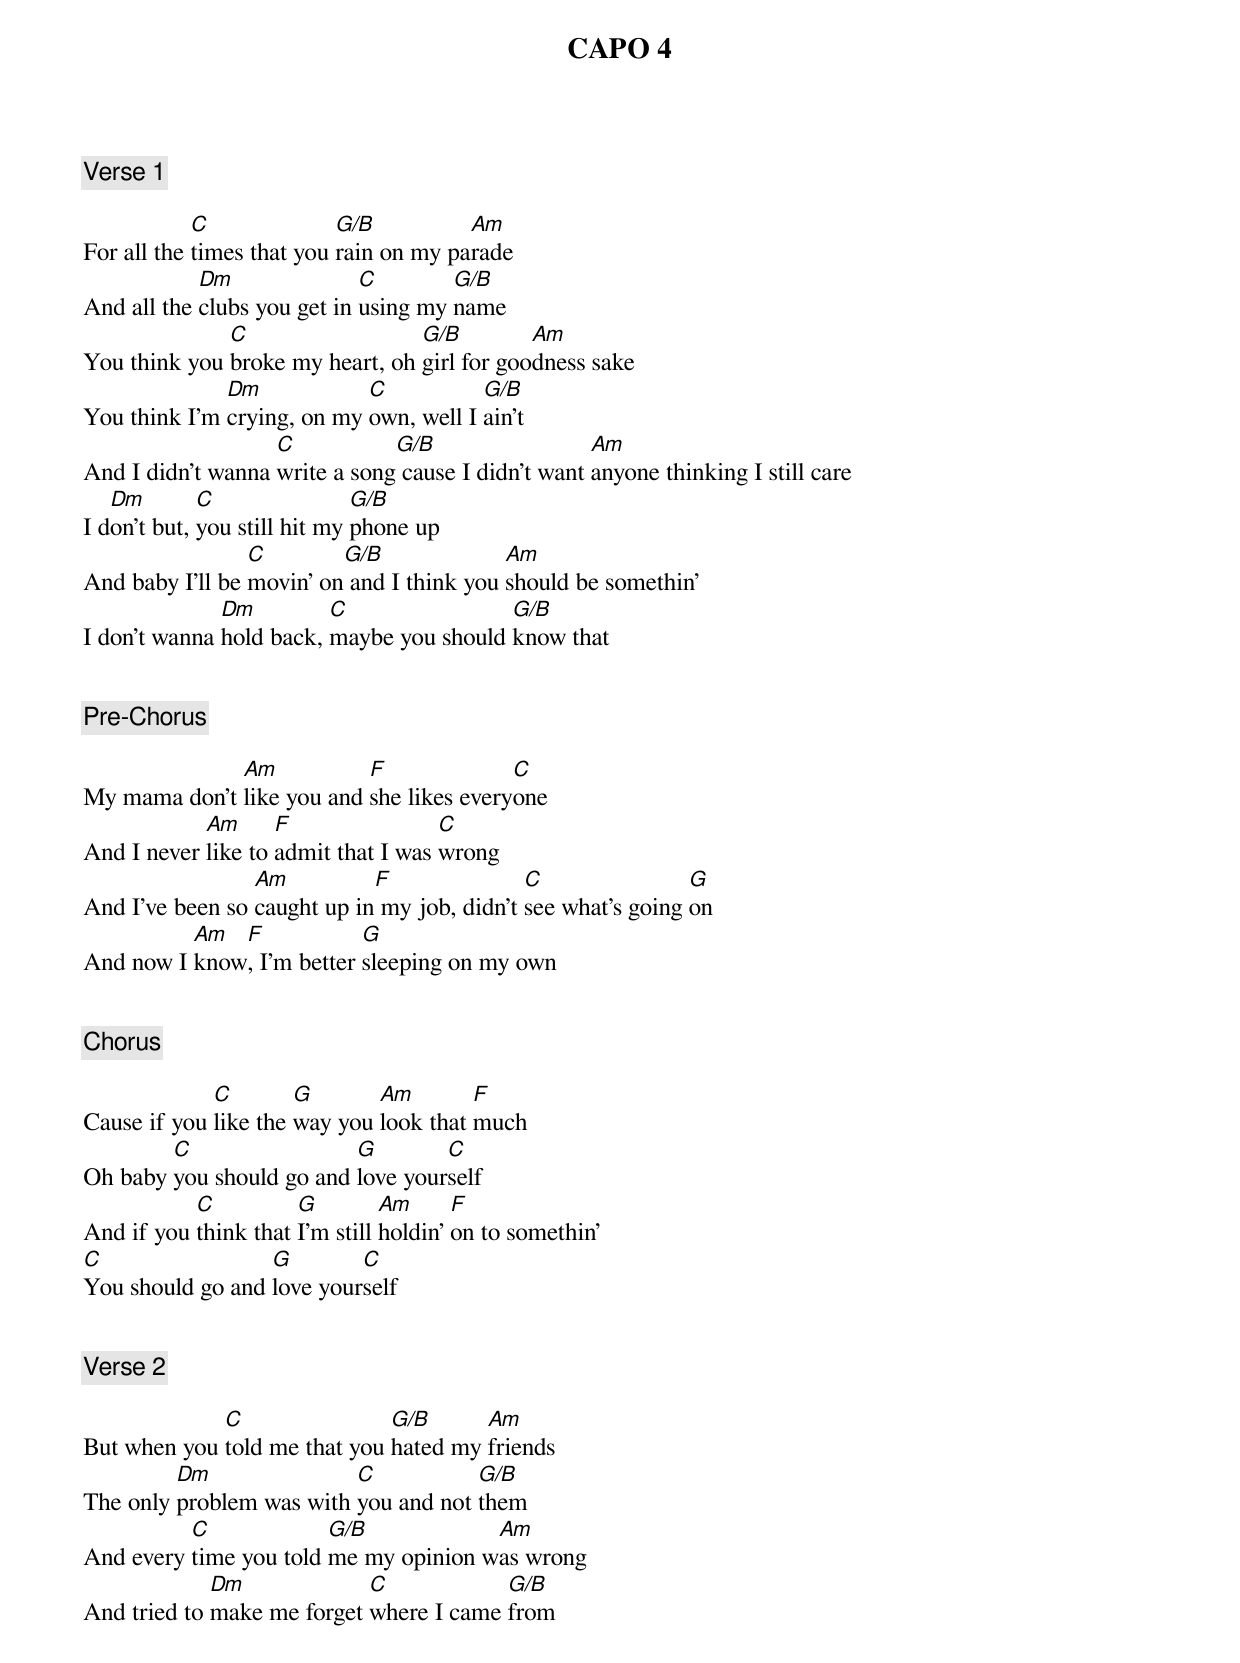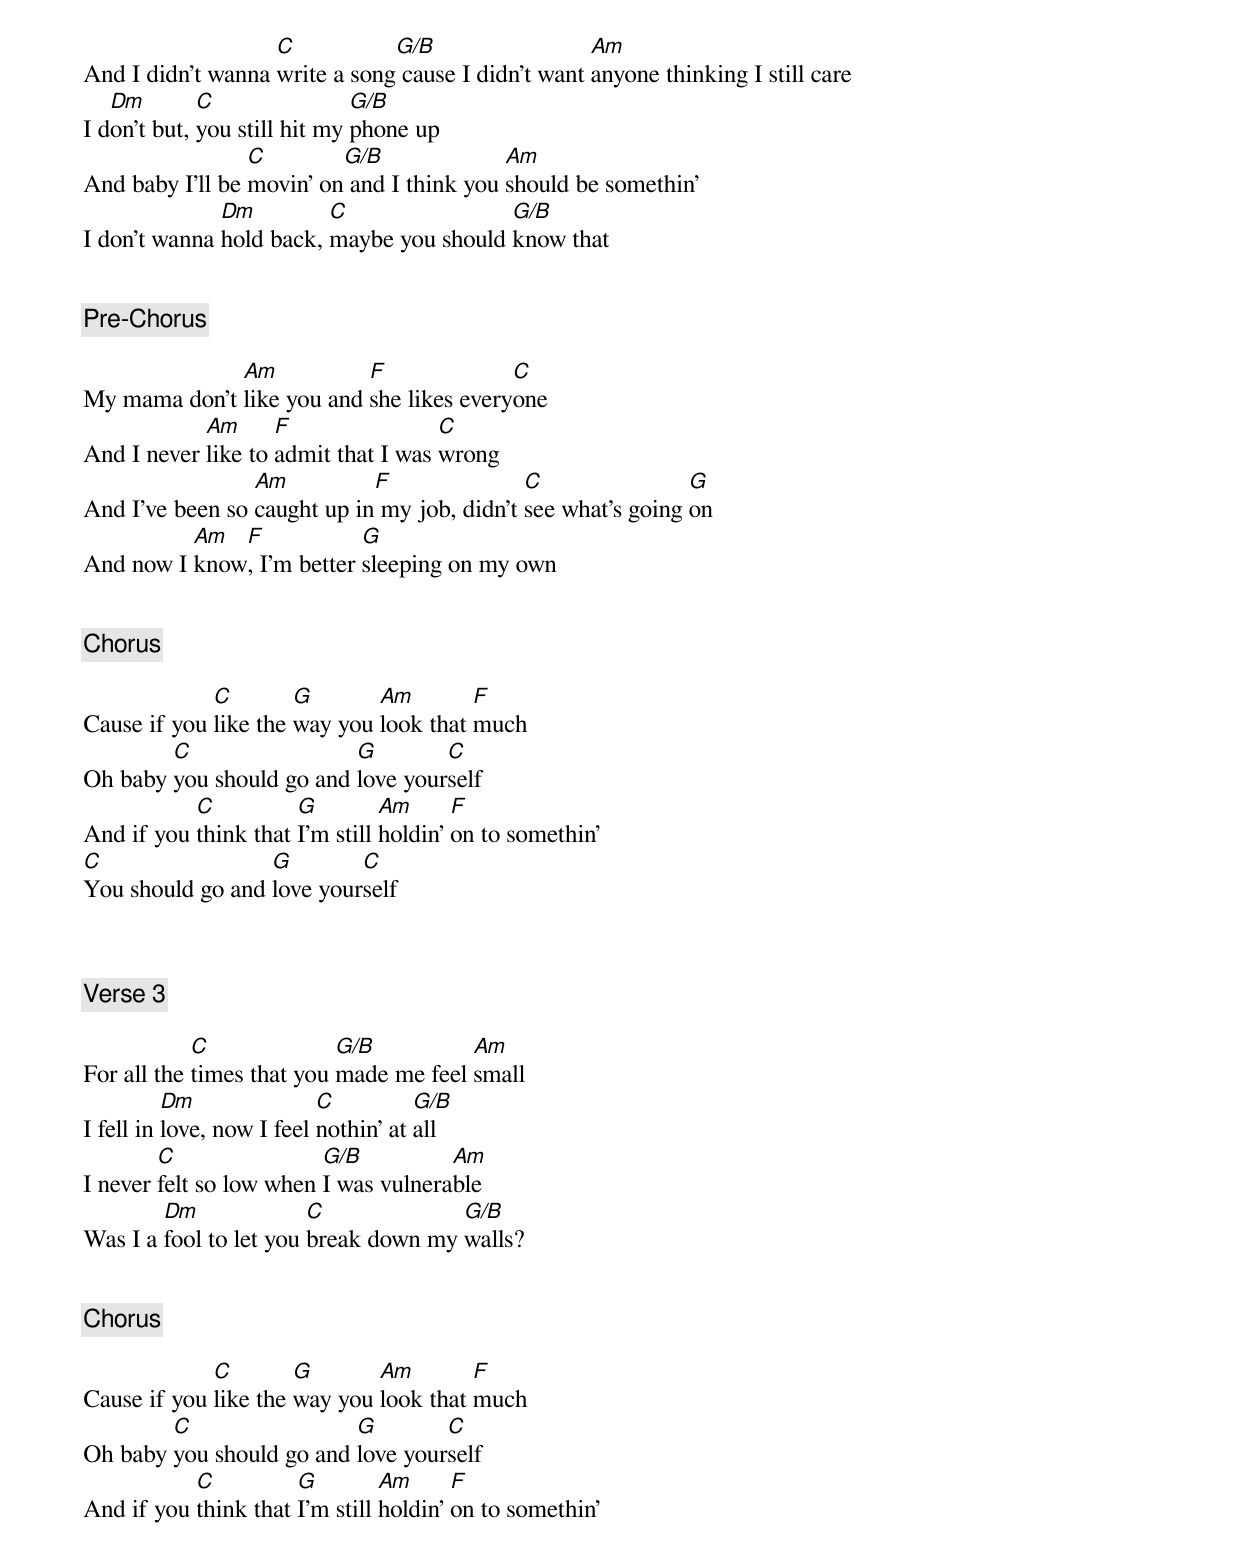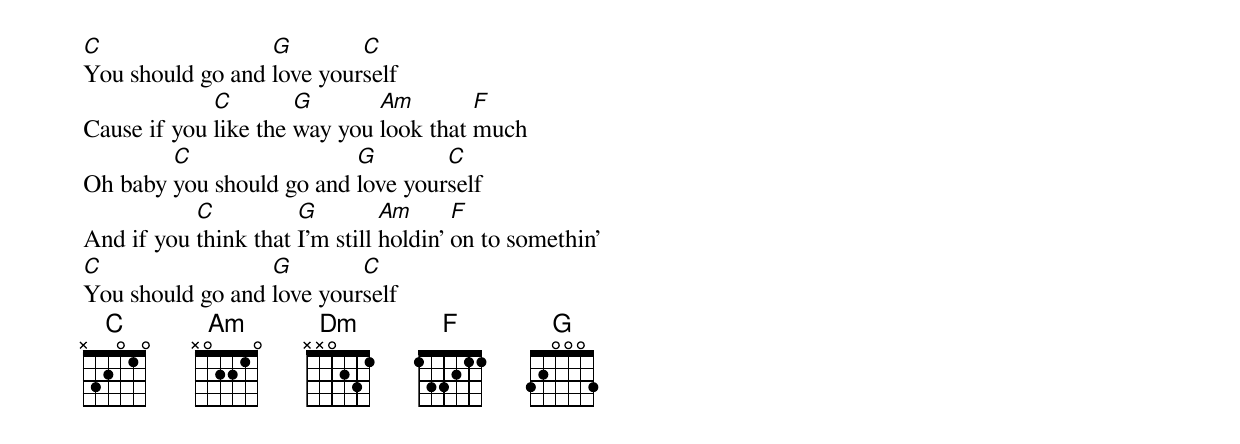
CAPO 4

[Verse 1]

            C              G/B          Am
For all the times that you rain on my parade
            Dm               C        G/B
And all the clubs you get in using my name
              C                  G/B         Am
You think you broke my heart, oh girl for goodness sake
              Dm            C           G/B
You think I'm crying, on my own, well I ain't
                   C           G/B                  Am
And I didn't wanna write a song cause I didn't want anyone thinking I still care
   Dm        C                G/B
I don't but, you still hit my phone up
                 C        G/B              Am
And baby I'll be movin' on and I think you should be somethin'
              Dm         C                G/B
I don't wanna hold back, maybe you should know that


[Pre-Chorus]

              Am           F              C
My mama don't like you and she likes everyone
            Am      F                C
And I never like to admit that I was wrong
                 Am          F               C                G
And I've been so caught up in my job, didn't see what's going on
          Am  F            G
And now I know, I'm better sleeping on my own


[Chorus]

             C        G       Am        F
Cause if you like the way you look that much
        C                 G        C
Oh baby you should go and love yourself
           C          G         Am      F
And if you think that I'm still holdin' on to somethin'
C                 G        C
You should go and love yourself


[Verse 2]

             C                G/B      Am
But when you told me that you hated my friends
         Dm               C           G/B
The only problem was with you and not them
          C             G/B            Am
And every time you told me my opinion was wrong
             Dm             C            G/B
And tried to make me forget where I came from
                   C           G/B                  Am
And I didn't wanna write a song cause I didn't want anyone thinking I still care
   Dm        C                G/B
I don't but, you still hit my phone up
                 C        G/B              Am
And baby I'll be movin' on and I think you should be somethin'
              Dm         C                G/B
I don't wanna hold back, maybe you should know that


[Pre-Chorus]

              Am           F              C
My mama don't like you and she likes everyone
            Am      F                C
And I never like to admit that I was wrong
                 Am          F               C                G
And I've been so caught up in my job, didn't see what's going on
          Am  F            G
And now I know, I'm better sleeping on my own


[Chorus]

             C        G       Am        F
Cause if you like the way you look that much
        C                 G        C
Oh baby you should go and love yourself
           C          G         Am      F
And if you think that I'm still holdin' on to somethin'
C                 G        C
You should go and love yourself



[Verse 3]

            C              G/B          Am
For all the times that you made me feel small
          Dm               C          G/B
I fell in love, now I feel nothin' at all
        C                G/B          Am
I never felt so low when I was vulnerable
        Dm              C             G/B
Was I a fool to let you break down my walls?


[Chorus]

             C        G       Am        F
Cause if you like the way you look that much
        C                 G        C
Oh baby you should go and love yourself
           C          G         Am      F
And if you think that I'm still holdin' on to somethin'
C                 G        C
You should go and love yourself
             C        G       Am        F
Cause if you like the way you look that much
        C                 G        C
Oh baby you should go and love yourself
           C          G         Am      F
And if you think that I'm still holdin' on to somethin'
C                 G        C
You should go and love yourself
